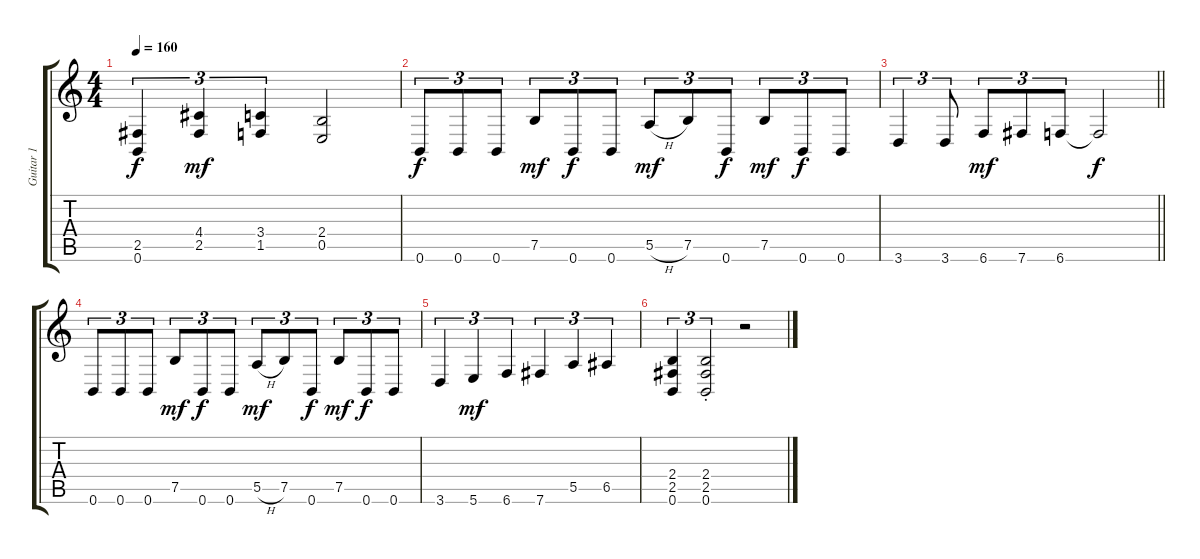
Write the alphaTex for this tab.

\track ("Guitar 1" "Guitar 1") {instrument overdrivenguitar}
\staff {score tabs}
\tuning (B3 Gb3 D3 A2 E2 B1) {hide}
\ts (4 4)
\tempo 160
\clef g2
\ks c
(2.5 0.6).4{tu (3 2) dy f} (4.4 2.5).4{tu (3 2) dy mf} (3.4 1.5).4{tu (3 2)} (2.4 0.5).2 |
0.6.8{tu (3 2) dy f} 0.6.8{tu (3 2)} 0.6.8{tu (3 2)} 7.5.8{tu (3 2) dy mf} 0.6.8{tu (3 2) dy f} 0.6.8{tu (3 2)} 5.5{h}.8{tu (3 2) dy mf} 7.5.8{tu (3 2)} 0.6.8{tu (3 2) dy f} 7.5.8{tu (3 2) dy mf} 0.6.8{tu (3 2) dy f} 0.6.8{tu (3 2)} |
\barLineRight lightlight
3.6.4{tu (3 2)} 3.6.8{tu (3 2)} 6.6.8{tu (3 2) dy mf} 7.6.8{tu (3 2)} 6.6.8{tu (3 2)} 6.6{t}.2{dy f} |
0.6.8{tu (3 2)} 0.6.8{tu (3 2)} 0.6.8{tu (3 2)} 7.5.8{tu (3 2) dy mf} 0.6.8{tu (3 2) dy f} 0.6.8{tu (3 2)} 5.5{h}.8{tu (3 2) dy mf} 7.5.8{tu (3 2)} 0.6.8{tu (3 2) dy f} 7.5.8{tu (3 2) dy mf} 0.6.8{tu (3 2) dy f} 0.6.8{tu (3 2)} |
3.6.4{tu (3 2)} 5.6.4{tu (3 2) dy mf} 6.6.4{tu (3 2)} 7.6.4{tu (3 2)} 5.5.4{tu (3 2)} 6.5.4{tu (3 2)} |
(2.4 2.5 0.6).4{tu (3 2)} (2.4{st} 2.5{st} 0.6{st}).2{tu (3 2)} r.2
